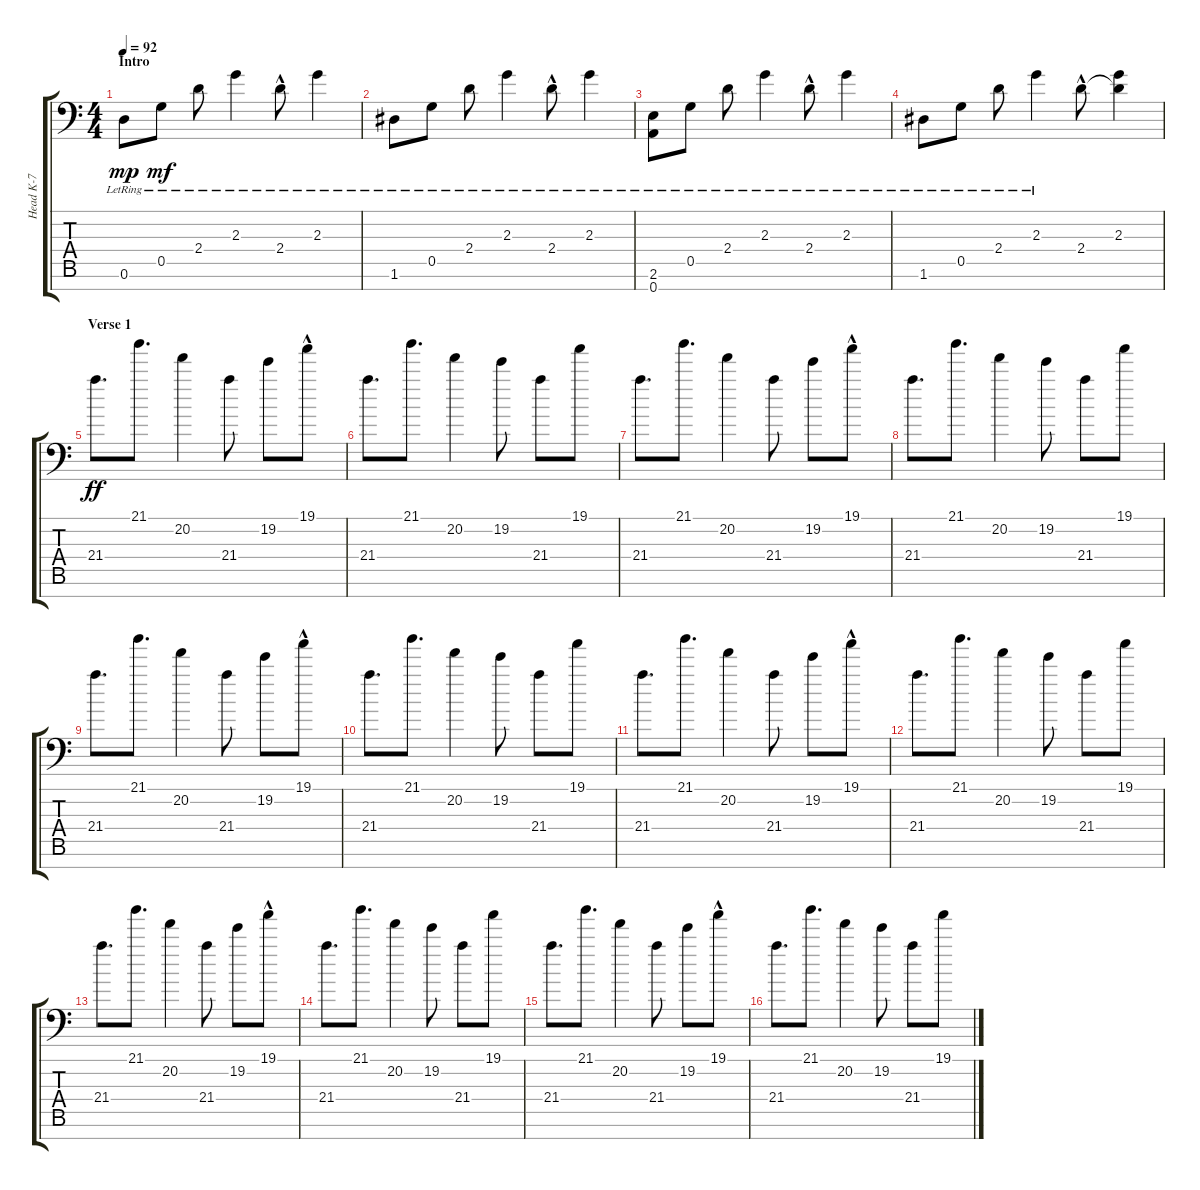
\track ("Head K-7" "Head K-7") {instrument overdrivenguitar}
\staff {score tabs}
\tuning (D4 A3 F3 C3 G2 D2 A1) {hide}
\ts (4 4)
\section ("" "Intro")
\tempo 92
\clef f4
\ks c
0.6{lr}.8{dy mp instrument overdrivenguitar} 0.5{lr}.8{dy mf} 2.4{lr}.8 2.3{lr}.4 2.4{hac lr}.8 2.3{lr}.4 |
1.6{lr}.8 0.5{lr}.8 2.4{lr}.8 2.3{lr}.4 2.4{hac lr}.8 2.3{lr}.4 |
(2.6{lr} 0.7{lr}).8 0.5{lr}.8 2.4{lr}.8 2.3{lr}.4 2.4{hac lr}.8 2.3{lr}.4 |
1.6{lr}.8 0.5{lr}.8 2.4{lr}.8 2.3{lr}.4 2.4{hac}.8 (2.3 2.4{t}).4 |
\section ("" "Verse 1")
21.4.8{d dy ff instrument electricguitarclean} 21.1.8{d} 20.2.4 21.4.8 19.2.8 19.1{hac}.8 |
21.4.8{d} 21.1.8{d} 20.2.4 19.2.8 21.4.8 19.1.8 |
21.4.8{d} 21.1.8{d} 20.2.4 21.4.8 19.2.8 19.1{hac}.8 |
21.4.8{d} 21.1.8{d} 20.2.4 19.2.8 21.4.8 19.1.8 |
21.4.8{d} 21.1.8{d} 20.2.4 21.4.8 19.2.8 19.1{hac}.8 |
21.4.8{d} 21.1.8{d} 20.2.4 19.2.8 21.4.8 19.1.8 |
21.4.8{d} 21.1.8{d} 20.2.4 21.4.8 19.2.8 19.1{hac}.8 |
21.4.8{d} 21.1.8{d} 20.2.4 19.2.8 21.4.8 19.1.8 |
21.4.8{d} 21.1.8{d} 20.2.4 21.4.8 19.2.8 19.1{hac}.8 |
21.4.8{d} 21.1.8{d} 20.2.4 19.2.8 21.4.8 19.1.8 |
21.4.8{d} 21.1.8{d} 20.2.4 21.4.8 19.2.8 19.1{hac}.8 |
21.4.8{d} 21.1.8{d} 20.2.4 19.2.8 21.4.8 19.1.8
